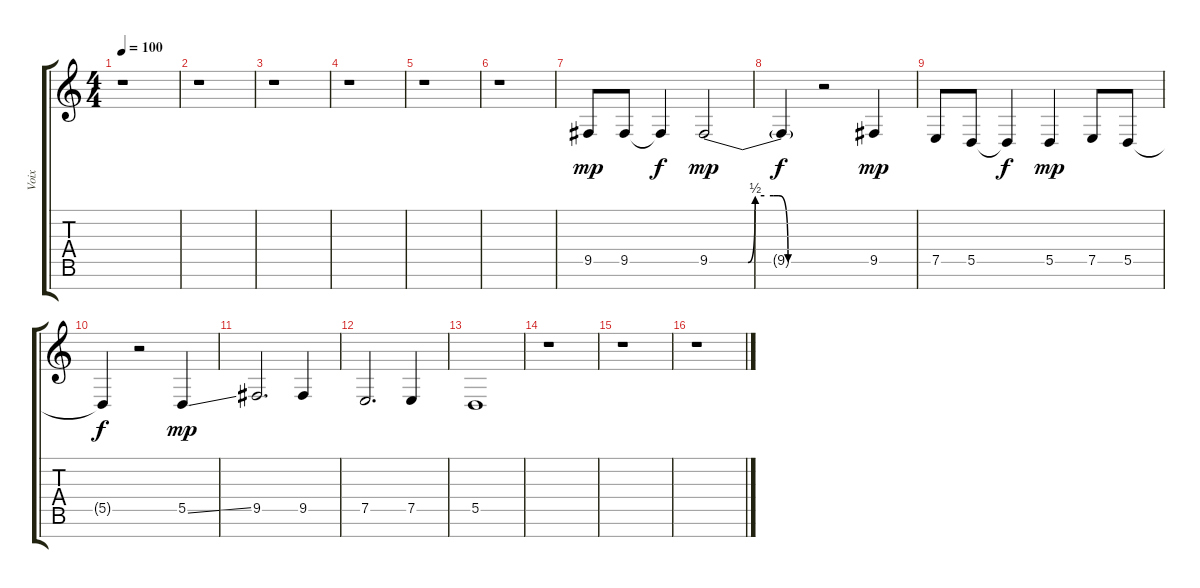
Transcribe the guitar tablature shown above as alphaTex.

\track ("Voix" "Voix") {instrument lead6voice}
\staff {score tabs}
\tuning (E4 B3 G3 D3 A2 E2 B1) {hide}
\ts (4 4)
\tempo 100
\clef g2
\ks c
r.1{dy f} |
r.1 |
r.1 |
r.1 |
r.1 |
r.1 |
9.5.8{dy mp} 9.5.8 9.5{t}.4{dy f} 9.5{be (custom 0 0 12 0 15 0 21 0 25 2 30 2 35 2 38 2 43 0 45 0 60 0)}.2{dy mp} |
9.5{t}.4{dy f} r.2 9.5.4{dy mp} |
7.5.8 5.5.8 5.5{t}.4{dy f} 5.5.4{dy mp} 7.5.8 5.5.8 |
5.5{t}.4{dy f} r.2 5.5{ss}.4{dy mp} |
9.5.2{d} 9.5.4 |
7.5.2{d} 7.5.4 |
5.5.1 |
r.1 |
r.1 |
r.1
